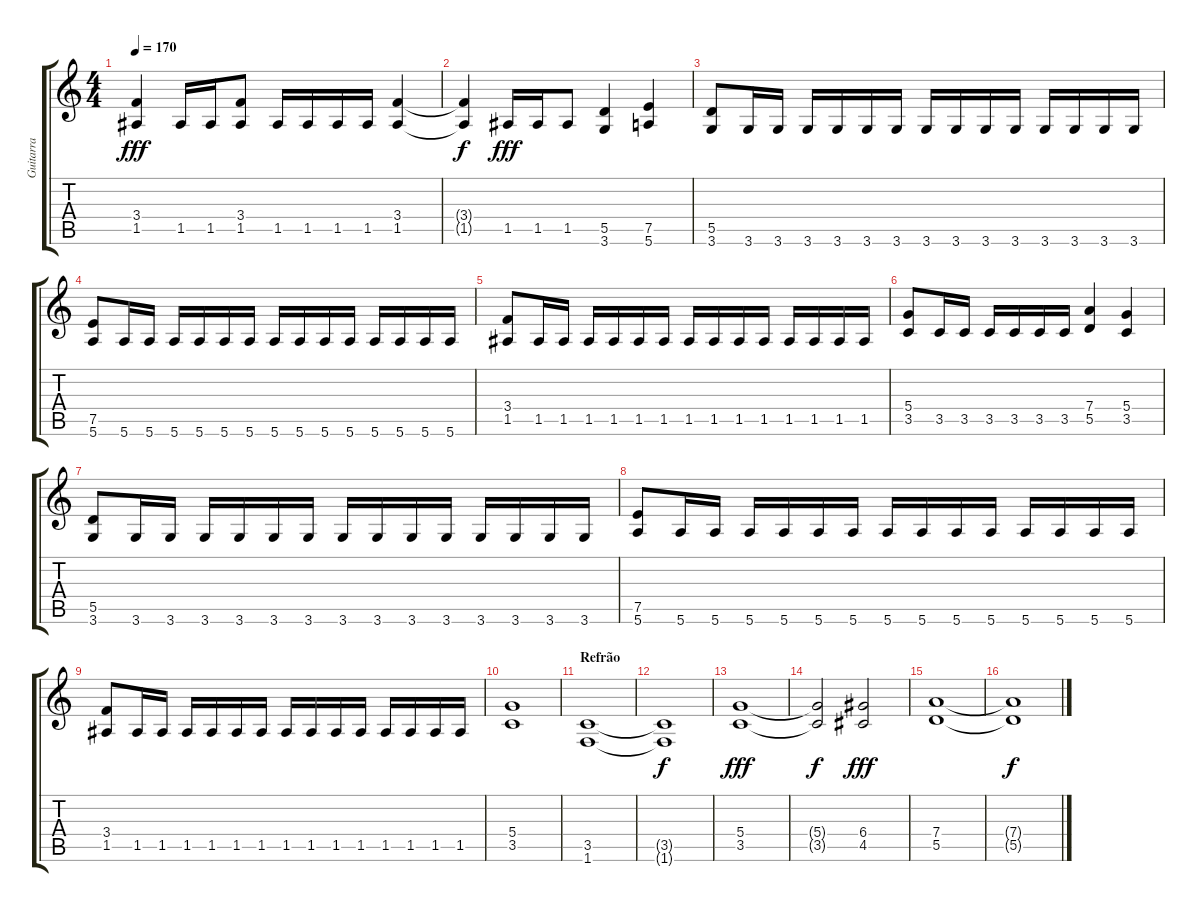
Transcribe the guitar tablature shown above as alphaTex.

\track ("Guitarra" "Guitarra") {instrument distortionguitar}
\staff {score tabs}
\tuning (E4 B3 G3 D3 A2 E2) {hide}
\ts (4 4)
\tempo 170
\clef g2
\ks c
(3.4 1.5).4{dy fff} 1.5.16 1.5.16 (3.4 1.5).8 1.5.16 1.5.16 1.5.16 1.5.16 (3.4 1.5).4 |
(3.4{t} 1.5{t}).4{dy f} 1.5.16{dy fff} 1.5.16 1.5.8 (5.5 3.6).4 (7.5 5.6).4 |
(5.5 3.6).8 3.6.16 3.6.16 3.6.16 3.6.16 3.6.16 3.6.16 3.6.16 3.6.16 3.6.16 3.6.16 3.6.16 3.6.16 3.6.16 3.6.16 |
(7.5 5.6).8 5.6.16 5.6.16 5.6.16 5.6.16 5.6.16 5.6.16 5.6.16 5.6.16 5.6.16 5.6.16 5.6.16 5.6.16 5.6.16 5.6.16 |
(3.4 1.5).8 1.5.16 1.5.16 1.5.16 1.5.16 1.5.16 1.5.16 1.5.16 1.5.16 1.5.16 1.5.16 1.5.16 1.5.16 1.5.16 1.5.16 |
(5.4 3.5).8 3.5.16 3.5.16 3.5.16 3.5.16 3.5.16 3.5.16 (7.4 5.5).4 (5.4 3.5).4 |
(5.5 3.6).8 3.6.16 3.6.16 3.6.16 3.6.16 3.6.16 3.6.16 3.6.16 3.6.16 3.6.16 3.6.16 3.6.16 3.6.16 3.6.16 3.6.16 |
(7.5 5.6).8 5.6.16 5.6.16 5.6.16 5.6.16 5.6.16 5.6.16 5.6.16 5.6.16 5.6.16 5.6.16 5.6.16 5.6.16 5.6.16 5.6.16 |
(3.4 1.5).8 1.5.16 1.5.16 1.5.16 1.5.16 1.5.16 1.5.16 1.5.16 1.5.16 1.5.16 1.5.16 1.5.16 1.5.16 1.5.16 1.5.16 |
(5.4 3.5).1 |
\section ("" "Refrão")
(3.5 1.6).1 |
(3.5{t} 1.6{t}).1{dy f} |
(5.4 3.5).1{dy fff} |
(5.4{t} 3.5{t}).2{dy f} (6.4 4.5).2{dy fff} |
(7.4 5.5).1 |
(7.4{t} 5.5{t}).1{dy f}
